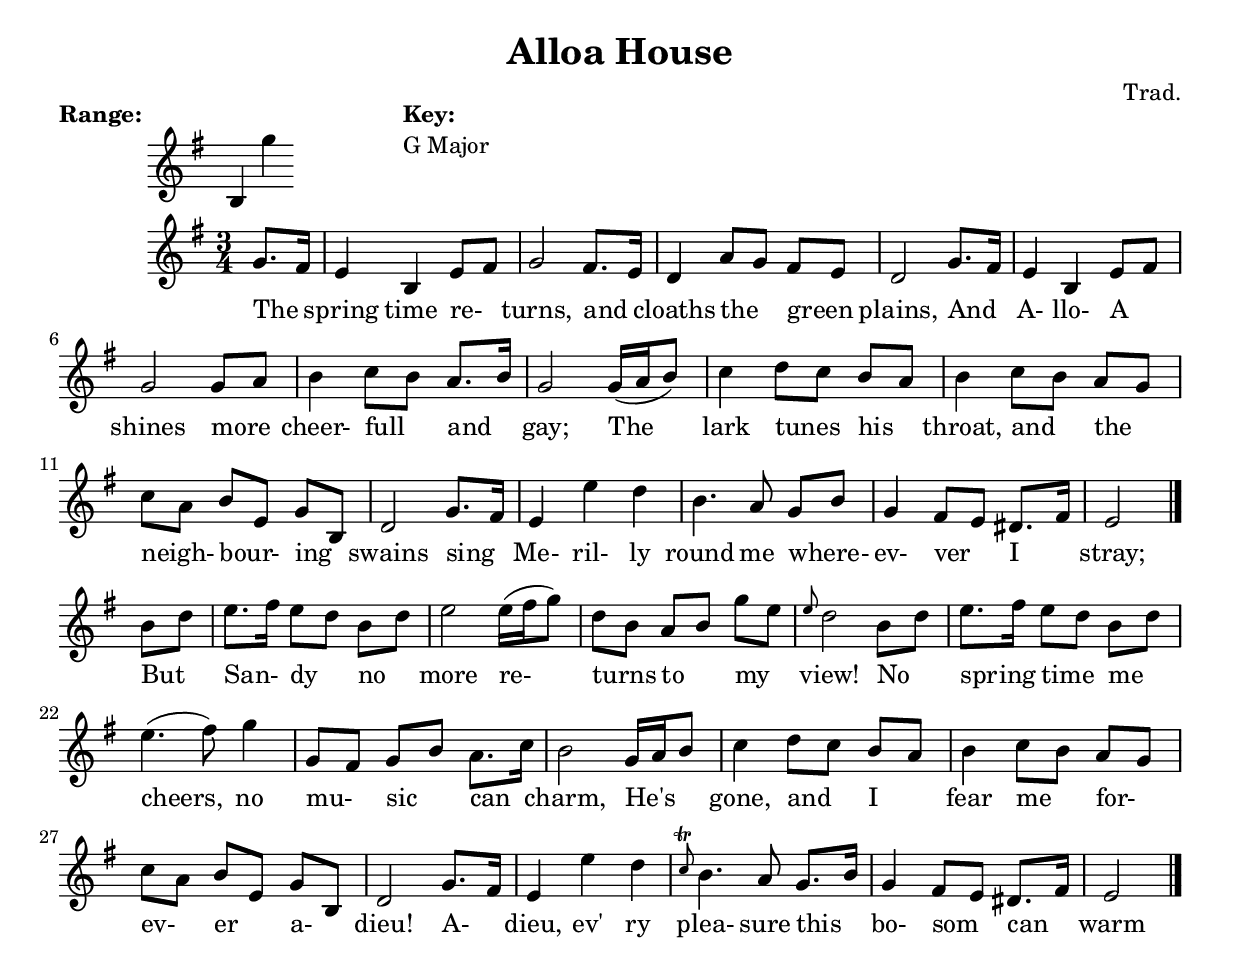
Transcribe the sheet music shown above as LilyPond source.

\version "2.19.54"

%\include "settings.ly"

% QUESTION:
% - Is there a way to suppress the "barcheck failed" error at measure 16, or is there an error in my typesetting?


\header{
  	title = "Alloa House"
	composer = "Trad."
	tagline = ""
}

% Display range and key. They are side by side,
% so they each get a column.
% Nest \score inside \markup to get 2 columns
\markup {
 	\column {
		\line \bold { "Range:" }
		\score {
			\absolute 
			{
				\key g \major
				\clef treble
				% Suppress time signature
				\once \override Staff.TimeSignature #'stencil = ##f 
			 b g'' 
			}
		}
	}
 	\hspace #10 % Add some right margin to the first column
 	\column {
 		\bold "Key:"
		"G Major"
	} % column
	\line { " " }
} % markup


% Everything from here down to the >> brackets is synchronized
% MUSIC GOES HERE!
<<
\relative g' {
	\key g \major
	\time 3/4
	\clef treble 
	% Broken beams align more naturally with lyrics
	\autoBeamOff

	% Pickup measure is a quarter note long
 	\partial 4 g8. [fis16]   | % The _          
	e4 b e8 [fis8]           | % spring time re- turns
	g2 fis8. [e16]           | % turns, and
	d4 a'8 [g8] fis8 [e]     | % cloaths the
	d2 g8. [fis16]           | % plains, And 
	e4 b e8 [fis]            | % A- llo- A
	g2 g8 [a]                | % shines more
	b4 c8 [b] a8. [b16]      | % cheer- full
	g2 g16 ([a b8])          | % gay; The
	c4 d8 [c] b [a]          | % lark tunes his
	b4 c8 [b] a [g]          | % throat, and the
	c8 [a] b [e,] g [b,]     | % neigh- bour- ing
	d2 g8. [fis16]           | % swains sing
	e4 e' d                  | % Me- ril- ly
	b4. a8 g [b]             | % round me where-
	g4 fis8 [e] dis8. [fis16]| % ev- ver I
	e2 \bar "|."             | % stray;
	b'8 [d]                  | % But
	e8. [fis16] e8[d] b[d]   | % San- dy no
	e2 e16 ([fis16 g8])      | % more re-
	d8 [b] a [b] g' [e]      | % turns to my
	\grace e8 d2 b8 [d]      | % view! No
	e8. [fis16] e8 [d] b [d] | % spring time me
	e4. (fis8) g4            | % cheers, no
	g,8 [fis] g [b] a8. [c16]| % mu- sic can	
	b2 g16 [a b8]            | % charm, He's
	c4 d8 [c] b [a]          | % gone, and I
	b4 c8 [b] a [g]          | % fear me for-
	c8 [a] b [e,] g [b,]     | % ev- er a-
	d2 g8. [fis16]           | % dieu! A-
	e4 e' d                  | % dieu, ev' ry
	\grace c8\trill b4. a8 g8. [b16]  | % plea- sure this
	g4 fis8 [e] dis8. [fis16] | % bo- som can 
	e2 \bar "|."             | % warm

} % Music ends here
	
% LYRICS GO HERE!
\addlyrics {

	The |
	spring time re- |
	turns, and |
	cloaths the green |
	plains, And |
	A- llo- A |
	shines more |
	cheer- full and |
	gay; The |
	lark tunes his |
	throat, and the |
	neigh- bour- ing |
	swains sing |
	Me- ril- ly |
	round me where- |
	ev- ver I |
	stray; |	
	But |
	San- dy no |
	more re- |
	turns to my |
	view! No |
	spring time me |
	cheers, no |
	mu- sic can |
	charm, He's |
	gone, and I |
	fear me for- |
	ev- er a- |
	dieu! A- |
	dieu, ev' ry |
	plea- sure this |
	bo- som can |
	warm |	

} % Lyrics end here

% Everything from here up to the << brackets is synchronized
>>

